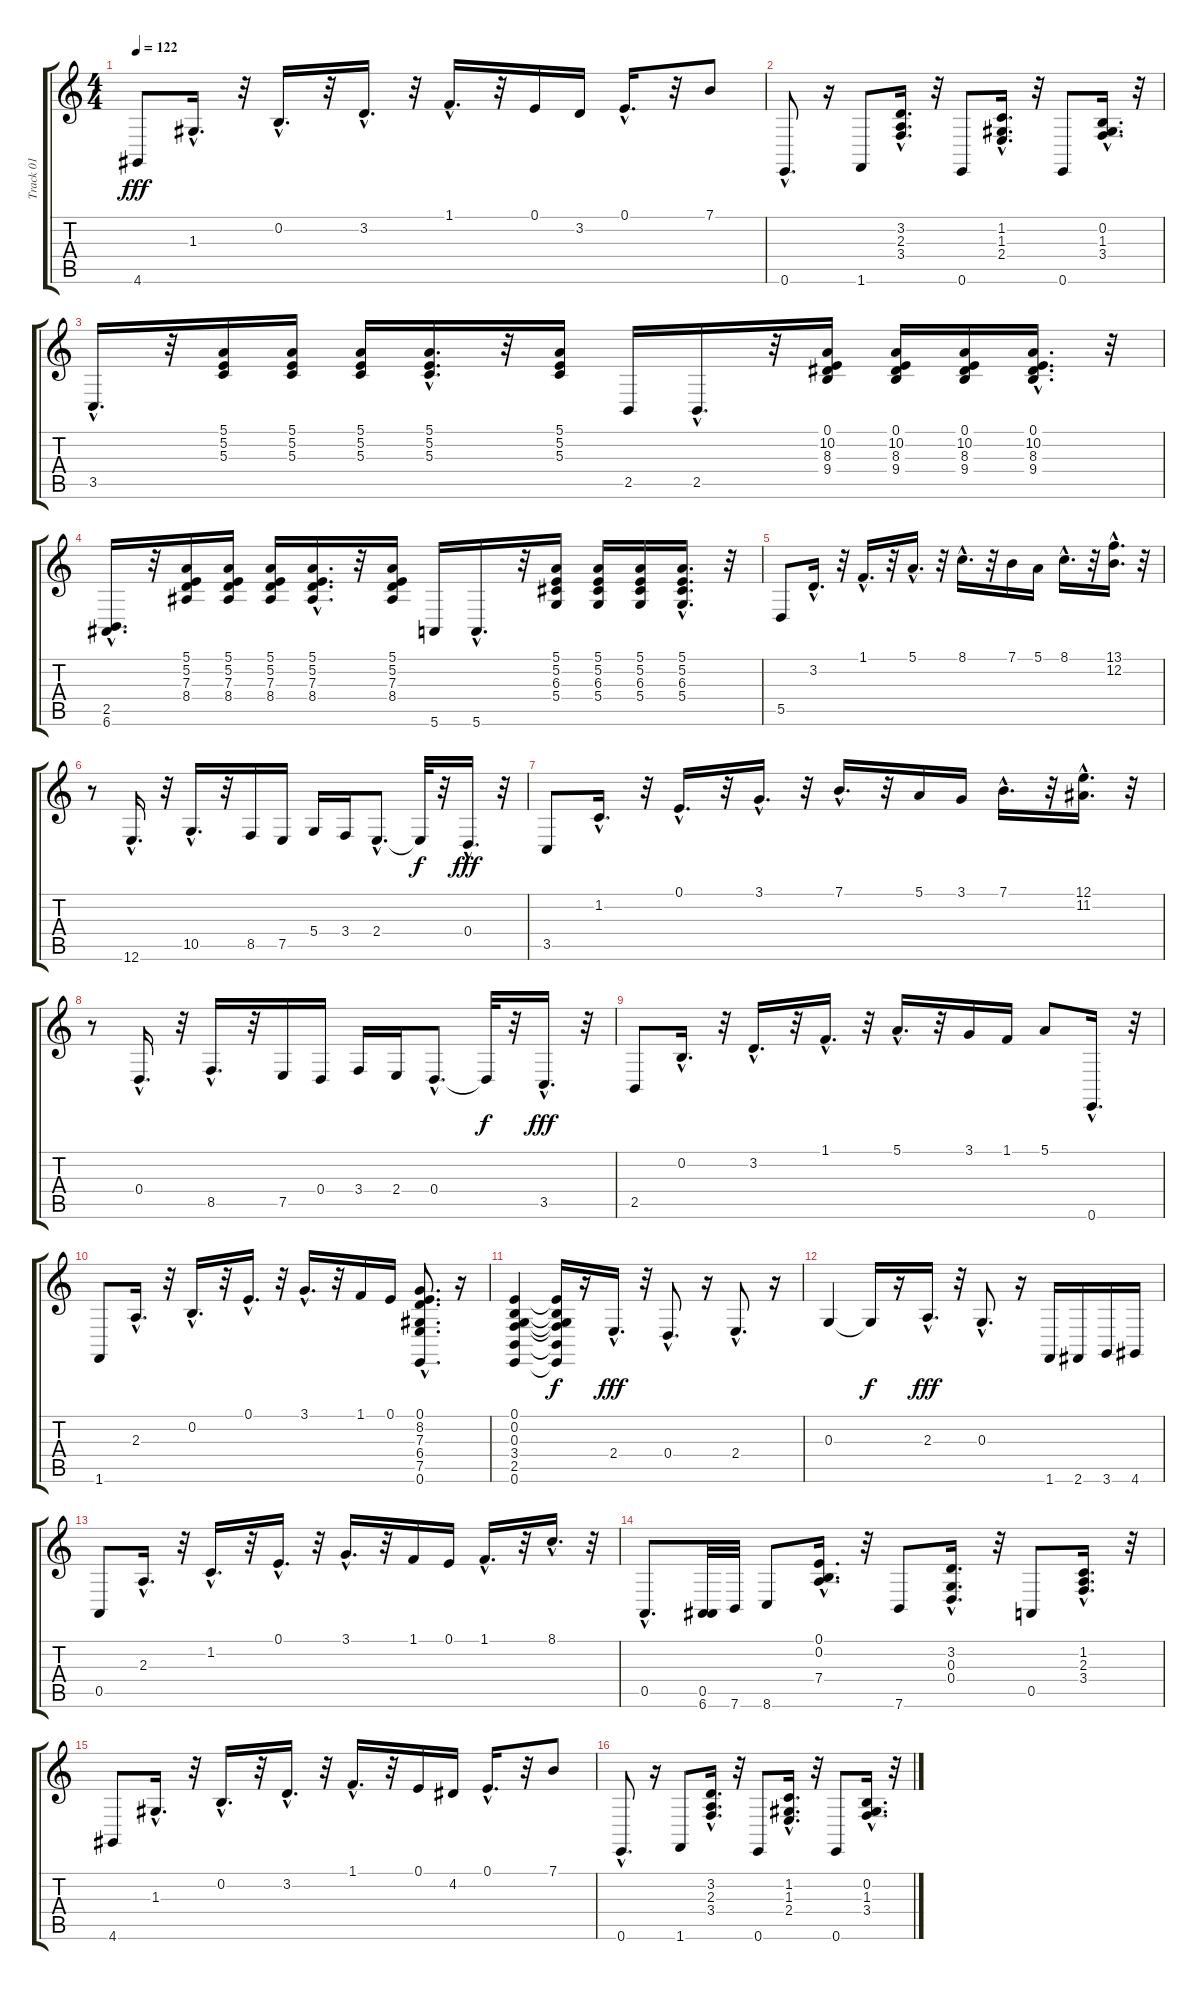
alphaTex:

\track ("Track 01" "Track 01") {instrument tangoaccordion}
\staff {score tabs}
\tuning (E4 B3 G3 D3 A2 E2) {hide}
\ts (4 4)
\tempo 122
\clef g2
\ks c
4.6.8{dy fff} 1.3{hac}.16{d} r.32 0.2{hac}.16{d} r.32 3.2{hac}.16{d} r.32 1.1{hac}.16{d} r.32 0.1.16 3.2.16 0.1{hac}.16{d} r.32 7.1.8 |
0.6{hac}.8{d} r.16 1.6.8 (3.2{hac} 2.3{hac} 3.4{hac}).16{d} r.32 0.6.8 (1.2{hac} 1.3{hac} 2.4{hac}).16{d} r.32 0.6.8 (0.2{hac} 1.3{hac} 3.4{hac}).16{d} r.32 |
3.5{hac}.16{d} r.32 (5.1 5.2 5.3).16 (5.1 5.2 5.3).16 (5.1 5.2 5.3).16 (5.1{hac} 5.2{hac} 5.3{hac}).16{d} r.32 (5.1 5.2 5.3).16 2.5.16 2.5{hac}.16{d} r.32 (0.1 10.2 8.3 9.4).16 (0.1 10.2 8.3 9.4).16 (0.1 10.2 8.3 9.4).16 (0.1{hac} 10.2{hac} 8.3{hac} 9.4{hac}).16{d} r.32 |
(2.5{hac} 6.6{hac}).16{d} r.32 (5.1 5.2 7.3 8.4).16 (5.1 5.2 7.3 8.4).16 (5.1 5.2 7.3 8.4).16 (5.1{hac} 5.2{hac} 7.3{hac} 8.4{hac}).16{d} r.32 (5.1 5.2 7.3 8.4).16 5.6.16 5.6{hac}.16{d} r.32 (5.1 5.2 6.3 5.4).16 (5.1 5.2 6.3 5.4).16 (5.1 5.2 6.3 5.4).16 (5.1{hac} 5.2{hac} 6.3{hac} 5.4{hac}).16{d} r.32 |
5.5.8 3.2{hac}.16{d} r.32 1.1{hac}.16{d} r.32 5.1{hac}.16{d} r.32 8.1{hac}.16{d} r.32 7.1.16 5.1.16 8.1{hac}.16{d} r.32 (13.1{hac} 12.2{hac}).16{d} r.32 |
r.8 12.6{hac}.16{d} r.32 10.5{hac}.16{d} r.32 8.5.16 7.5.16 5.4.16 3.4.16 2.4{hac}.8{d} 2.4{t}.32{dy f} r.32 0.4{hac}.16{d dy fff} r.32 |
3.5.8 1.2{hac}.16{d} r.32 0.1{hac}.16{d} r.32 3.1{hac}.16{d} r.32 7.1{hac}.16{d} r.32 5.1.16 3.1.16 7.1{hac}.16{d} r.32 (12.1{hac} 11.2{hac}).16{d} r.32 |
r.8 0.4{hac}.16{d} r.32 8.5{hac}.16{d} r.32 7.5.16 0.4.16 3.4.16 2.4.16 0.4{hac}.8{d} 0.4{t}.32{dy f} r.32 3.5{hac}.16{d dy fff} r.32 |
2.5.8 0.2{hac}.16{d} r.32 3.2{hac}.16{d} r.32 1.1{hac}.16{d} r.32 5.1{hac}.16{d} r.32 3.1.16 1.1.16 5.1.8 0.6{hac}.16{d} r.32 |
1.6.8 2.3{hac}.16{d} r.32 0.2{hac}.16{d} r.32 0.1{hac}.16{d} r.32 3.1{hac}.16{d} r.32 1.1.16 0.1.16 (0.1{hac} 8.2{hac} 7.3{hac} 6.4{hac} 7.5{hac} 0.6{hac}).8{d} r.16 |
(0.1 0.2 0.3 3.4 2.5 0.6).4 (0.1{t} 0.2{t} 0.3{t} 3.4{t} 2.5{t} 0.6{t}).16{dy f} r.16 2.4{hac}.16{d dy fff} r.32 0.4{hac}.8{d} r.16 2.4{hac}.8{d} r.16 |
0.3.4 0.3{t}.16{dy f} r.16 2.3{hac}.16{d dy fff} r.32 0.3{hac}.8{d} r.16 1.6.16 2.6.16 3.6.16 4.6.16 |
0.5.8 2.3{hac}.16{d} r.32 1.2{hac}.16{d} r.32 0.1{hac}.16{d} r.32 3.1{hac}.16{d} r.32 1.1.16 0.1.16 1.1{hac}.16{d} r.32 8.1{hac}.16{d} r.32 |
0.5{hac}.8{d} (0.5 6.6).32 7.6.32 8.6.8 (0.1{hac} 0.2{hac} 7.4{hac}).16{d} r.32 7.6.8 (3.2{hac} 0.3{hac} 0.4{hac}).16{d} r.32 0.5.8 (1.2{hac} 2.3{hac} 3.4{hac}).16{d} r.32 |
4.6.8 1.3{hac}.16{d} r.32 0.2{hac}.16{d} r.32 3.2{hac}.16{d} r.32 1.1{hac}.16{d} r.32 0.1.16 4.2.16 0.1{hac}.16{d} r.32 7.1.8 |
0.6{hac}.8{d} r.16 1.6.8 (3.2{hac} 2.3{hac} 3.4{hac}).16{d} r.32 0.6.8 (1.2{hac} 1.3{hac} 2.4{hac}).16{d} r.32 0.6.8 (0.2{hac} 1.3{hac} 3.4{hac}).16{d} r.32
